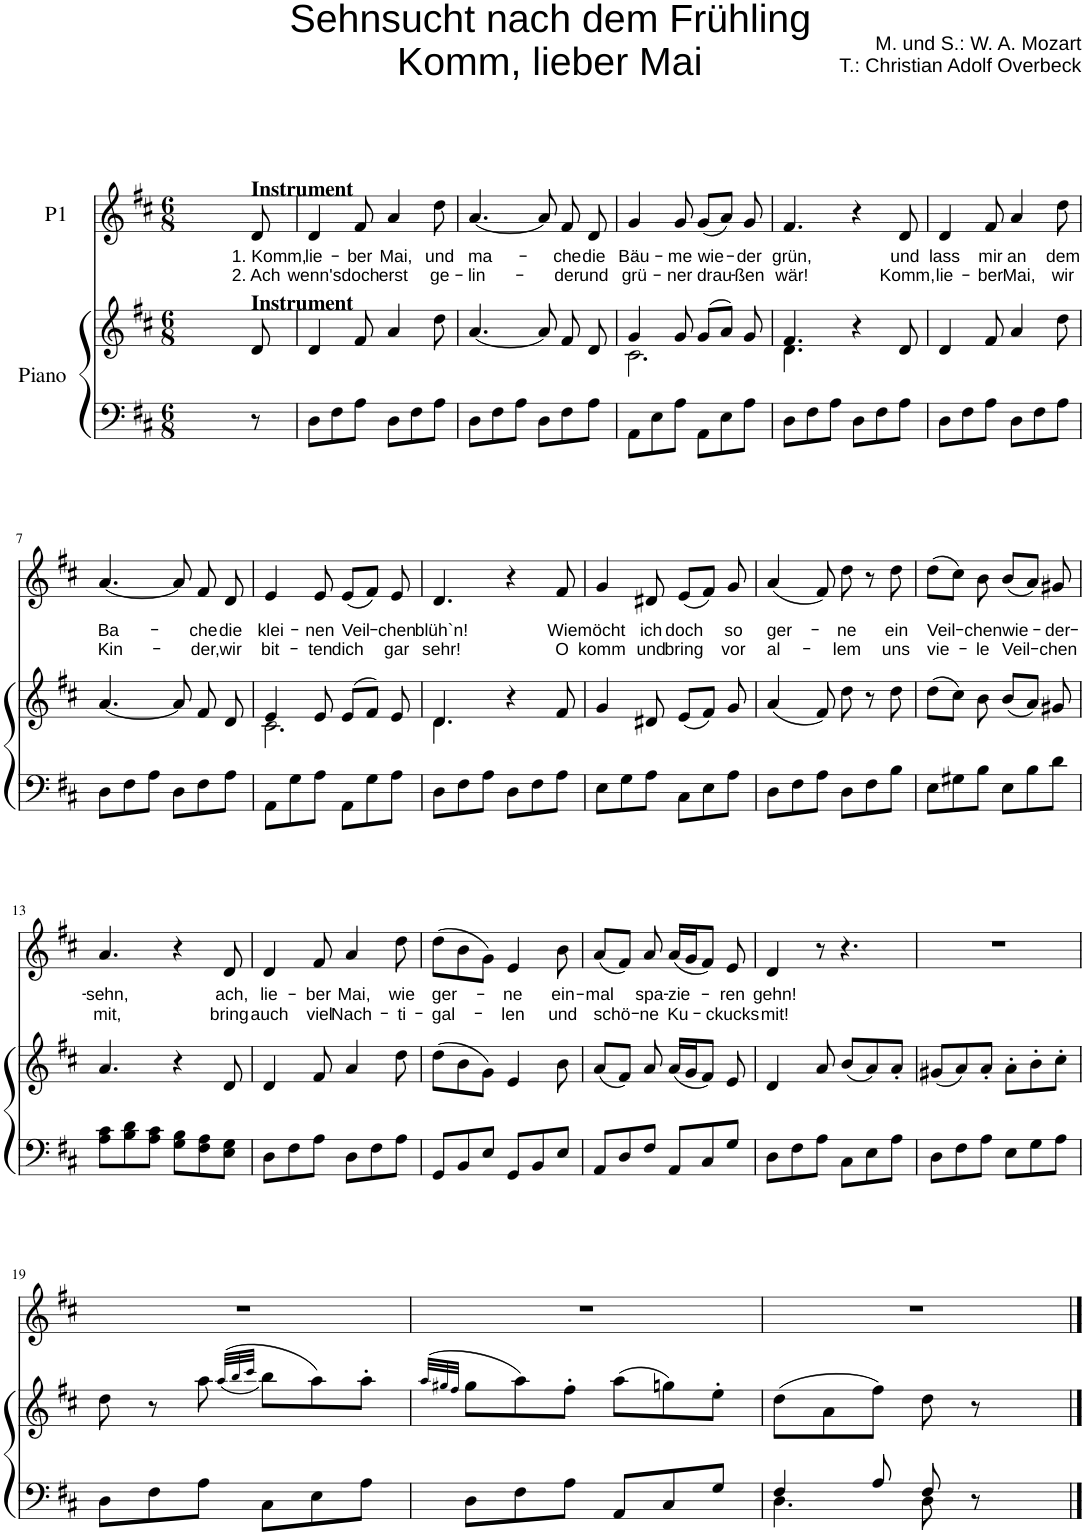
**kern	**kern	**kern	**text	**text
*part2	*part2	*part1	*part1	*part1
*staff3	*staff2	*staff1	*staff1	*staff1
*I"Piano	*	*I"P1	*	*
*I'Pno.	*	*	*	*
*clefF4	*clefG2	*clefG2	*	*
*k[f#c#]	*k[f#c#]	*k[f#c#]	*	*
*D:	*D:	*D:	*	*
*M6/8	*M6/8	*M6/8	*	*
=1	=1	=1	=1	=1
2ryy	2ryy	2ryy	.	.
8ryy	8ryy	8ryy	.	.
!	!	!LO:TX:a:B:t=Instrument	!	!
!	!LO:TX:a:B:t=Instrument	!	!	!
!	!	!	!LO:LY:b	!LO:LY:b
8r	8d/	8d/	1. Komm,	2. Ach
=2	=2	=2	=2	=2
!	!	!	!LO:LY:b	!LO:LY:b
8D\L	4d/	4d/	lie-	wenn's
8F#\	.	.	.	.
!	!	!	!LO:LY:b	!LO:LY:b
8A\J	8f#/	8f#/	-ber	doch
!	!	!	!LO:LY:b	!LO:LY:b
8D\L	4a/	4a/	Mai,	erst
8F#\	.	.	.	.
!	!	!	!LO:LY:b	!LO:LY:b
8A\J	8dd\	8dd\	und	ge-
=3	=3	=3	=3	=3
!	!	!	!LO:LY:b	!LO:LY:b
8D\L	[4.a/	[4.a/	ma-	-lin-
8F#\	.	.	.	.
8A\J	.	.	.	.
8D\L	8a/]	8a/]	.	.
!	!	!	!LO:LY:b	!LO:LY:b
8F#\	8f#/	8f#/	-che	-der
!	!	!	!LO:LY:b	!LO:LY:b
8A\J	8d/	8d/	die	und
=4	=4	=4	=4	=4
*	*^	*	*	*
!	!	!	!	!LO:LY:b	!LO:LY:b
8AA\L	4g/	2.c#\	4g/	Bäu-	grü-
8E\	.	.	.	.	.
!	!	!	!	!LO:LY:b	!LO:LY:b
8A\J	8g/	.	8g/	-me	-ner
!	!	!	!	!LO:LY:b	!LO:LY:b
8AA\L	(8g/L	.	(8g/L	wie-	drau-
8E\	8a/J)	.	8a/J)	.	.
!	!	!	!	!LO:LY:b	!LO:LY:b
8A\J	8g/	.	8g/	-der	-ßen
=5	=5	=5	=5	=5	=5
!	!	!	!	!LO:LY:b	!LO:LY:b
8D\L	4.f#/	4.d\	4.f#/	grün,	wär!
8F#\	.	.	.	.	.
8A\J	.	.	.	.	.
8D\L	4r	4.ryy	4r	.	.
8F#\	.	.	.	.	.
!	!	!	!	!LO:LY:b	!LO:LY:b
8A\J	8d/	.	8d/	und	Komm,
*	*v	*v	*	*	*
=6	=6	=6	=6	=6
!	!	!	!LO:LY:b	!LO:LY:b
8D\L	4d/	4d/	lass	lie-
8F#\	.	.	.	.
!	!	!	!LO:LY:b	!LO:LY:b
8A\J	8f#/	8f#/	mir	-ber
!	!	!	!LO:LY:b	!LO:LY:b
8D\L	4a/	4a/	an	Mai,
8F#\	.	.	.	.
!	!	!	!LO:LY:b	!LO:LY:b
8A\J	8dd\	8dd\	dem	wir
!!LO:LB:g=z
=7	=7	=7	=7	=7
!	!	!	!LO:LY:b	!LO:LY:b
8D\L	[4.a/	[4.a/	Ba-	Kin-
8F#\	.	.	.	.
8A\J	.	.	.	.
8D\L	8a/]	8a/]	.	.
!	!	!	!LO:LY:b	!LO:LY:b
8F#\	8f#/	8f#/	-che	-der,
!	!	!	!LO:LY:b	!LO:LY:b
8A\J	8d/	8d/	die	wir
=8	=8	=8	=8	=8
*	*^	*	*	*
!	!	!	!	!LO:LY:b	!LO:LY:b
8AA\L	4e/	2.c#\	4e/	klei-	bit-
8G\	.	.	.	.	.
!	!	!	!	!LO:LY:b	!LO:LY:b
8A\J	8e/	.	8e/	-nen	-ten
!	!	!	!	!LO:LY:b	!LO:LY:b
8AA\L	(8e/L	.	(8e/L	Veil-	dich
8G\	8f#/J)	.	8f#/J)	.	.
!	!	!	!	!LO:LY:b	!LO:LY:b
8A\J	8e/	.	8e/	-chen	gar
=9	=9	=9	=9	=9	=9
!	!	!	!	!LO:LY:b	!LO:LY:b
8D\L	4.d/	4.d\	4.d/	blüh`n!	sehr!
8F#\	.	.	.	.	.
8A\J	.	.	.	.	.
8D\L	4r	4.ryy	4r	.	.
8F#\	.	.	.	.	.
!	!	!	!	!LO:LY:b	!LO:LY:b
8A\J	8f#/	.	8f#/	Wie	O
*	*v	*v	*	*	*
=10	=10	=10	=10	=10
!	!	!	!LO:LY:b	!LO:LY:b
8E\L	4g/	4g/	möcht	komm
8G\	.	.	.	.
!	!	!	!LO:LY:b	!LO:LY:b
8A\J	8d#X/	8d#X/	ich	und
!	!	!	!LO:LY:b	!LO:LY:b
8C#\L	(8e/L	(8e/L	doch	bring
8E\	8f#/J)	8f#/J)	.	.
!	!	!	!LO:LY:b	!LO:LY:b
8A\J	8g/	8g/	so	vor
=11	=11	=11	=11	=11
!	!	!	!LO:LY:b	!LO:LY:b
8D\L	(4a/	(4a/	ger-	al-
8F#\	.	.	.	.
8A\J	8f#/)	8f#/)	.	.
!	!	!	!LO:LY:b	!LO:LY:b
8D\L	8dd\	8dd\	-ne	-lem
8F#\	8r	8r	.	.
!	!	!	!LO:LY:b	!LO:LY:b
8B\J	8dd\	8dd\	ein	uns
=12	=12	=12	=12	=12
!	!	!	!LO:LY:b	!LO:LY:b
8E\L	(8dd\L	(8dd\L	Veil-	vie-
8G#X\	8cc#\J)	8cc#\J)	.	.
!	!	!	!LO:LY:b	!LO:LY:b
8B\J	8b\	8b\	-chen	-le
!	!	!	!LO:LY:b	!LO:LY:b
8E\L	(8b/L	(8b/L	wie-	Veil-
8B\	8a/J)	8a/J)	.	.
!	!	!	!LO:LY:b	!LO:LY:b
8d\J	8g#X/	8g#X/	-der-	-chen
!!LO:LB:g=z
=13	=13	=13	=13	=13
!	!	!	!LO:LY:b	!LO:LY:b
8A\ 8c#\L	4.a/	4.a/	-sehn,	mit,
8B\ 8d\	.	.	.	.
8A\ 8c#\J	.	.	.	.
8G\ 8B\L	4r	4r	.	.
8F#\ 8A\	.	.	.	.
!	!	!	!LO:LY:b	!LO:LY:b
8E\ 8G\J	8d/	8d/	ach,	bring
=14	=14	=14	=14	=14
!	!	!	!LO:LY:b	!LO:LY:b
8D\L	4d/	4d/	lie-	auch
8F#\	.	.	.	.
!	!	!	!LO:LY:b	!LO:LY:b
8A\J	8f#/	8f#/	-ber	viel
!	!	!	!LO:LY:b	!LO:LY:b
8D\L	4a/	4a/	Mai,	Nach-
8F#\	.	.	.	.
!	!	!	!LO:LY:b	!LO:LY:b
8A\J	8dd\	8dd\	wie	-ti-
=15	=15	=15	=15	=15
!	!	!	!LO:LY:b	!LO:LY:b
8GG/L	(8dd\L	(8dd\L	ger-	-gal-
8BB/	8b\	8b\	.	.
8E/J	8g\J)	8g\J)	.	.
!	!	!	!LO:LY:b	!LO:LY:b
8GG/L	4e/	4e/	-ne	-len
8BB/	.	.	.	.
!	!	!	!LO:LY:b	!LO:LY:b
8E/J	8b\	8b\	ein-	und
=16	=16	=16	=16	=16
!	!	!	!LO:LY:b	!LO:LY:b
8AA/L	(8a/L	(8a/L	-mal	schö-
8D/	8f#/J)	8f#/J)	.	.
!	!	!	!LO:LY:b	!LO:LY:b
8F#/J	8a/	8a/	spa-	-ne
!	!	!	!LO:LY:b	!LO:LY:b
8AA/L	(16a/LL	(16a/LL	-zie-	Ku-
.	16g/J	16g/J	.	.
8C#/	8f#/J)	8f#/J)	.	.
!	!	!	!LO:LY:b	!LO:LY:b
8G/J	8e/	8e/	-ren	-ckucks
=17	=17	=17	=17	=17
!	!	!	!LO:LY:b	!LO:LY:b
8D\L	4d/	4d/	gehn!	mit!
8F#\	.	.	.	.
8A\J	8a/	8r	.	.
8C#\L	(8b/L	4.r	.	.
8E\	8a/)	.	.	.
8A\J	8a'/J	.	.	.
=18	=18	=18	=18	=18
8D\L	(8g#X/L	2.r	.	.
8F#\	8a/)	.	.	.
8A\J	8a'/J	.	.	.
8E\L	8a'\L	.	.	.
8G\	8b'\	.	.	.
8A\J	8cc#'\J	.	.	.
!!LO:LB:g=z
=19	=19	=19	=19	=19
8D\L	8dd\	2.r	.	.
8F#\	8r	.	.	.
8A\J	8aa\	.	.	.
.	((32qaa/LLL	.	.	.
.	32qbb/	.	.	.
.	32qccc#/JJJ	.	.	.
8C#\L	8bb\L)	.	.	.
8E\	8aa\)	.	.	.
8A\J	8aa'\J	.	.	.
=20	=20	=20	=20	=20
.	(32qaa/LLL	.	.	.
.	32qgg#X/	.	.	.
.	32qff#/JJJ	.	.	.
8D\L	8gg#\L	2.r	.	.
8F#\	8aa\)	.	.	.
8A\J	8ff#'\J	.	.	.
8AA/L	(8aa\L	.	.	.
8C#/	8ggn\)	.	.	.
8G/J	8ee'\J	.	.	.
=21	=21	=21	=21	=21
*^	*	*	*	*
4F#/	4.D\	(8dd\L	2.r	.	.
.	.	8a\	.	.	.
8A/	.	8ff#\J)	.	.	.
8F#/	8D\	8dd\	.	.	.
8r	4ryy	8r	.	.	.
8ryy	.	8ryy	.	.	.
*v	*v	*	*	*	*
==	==	==	==	==
*-	*-	*-	*-	*-
